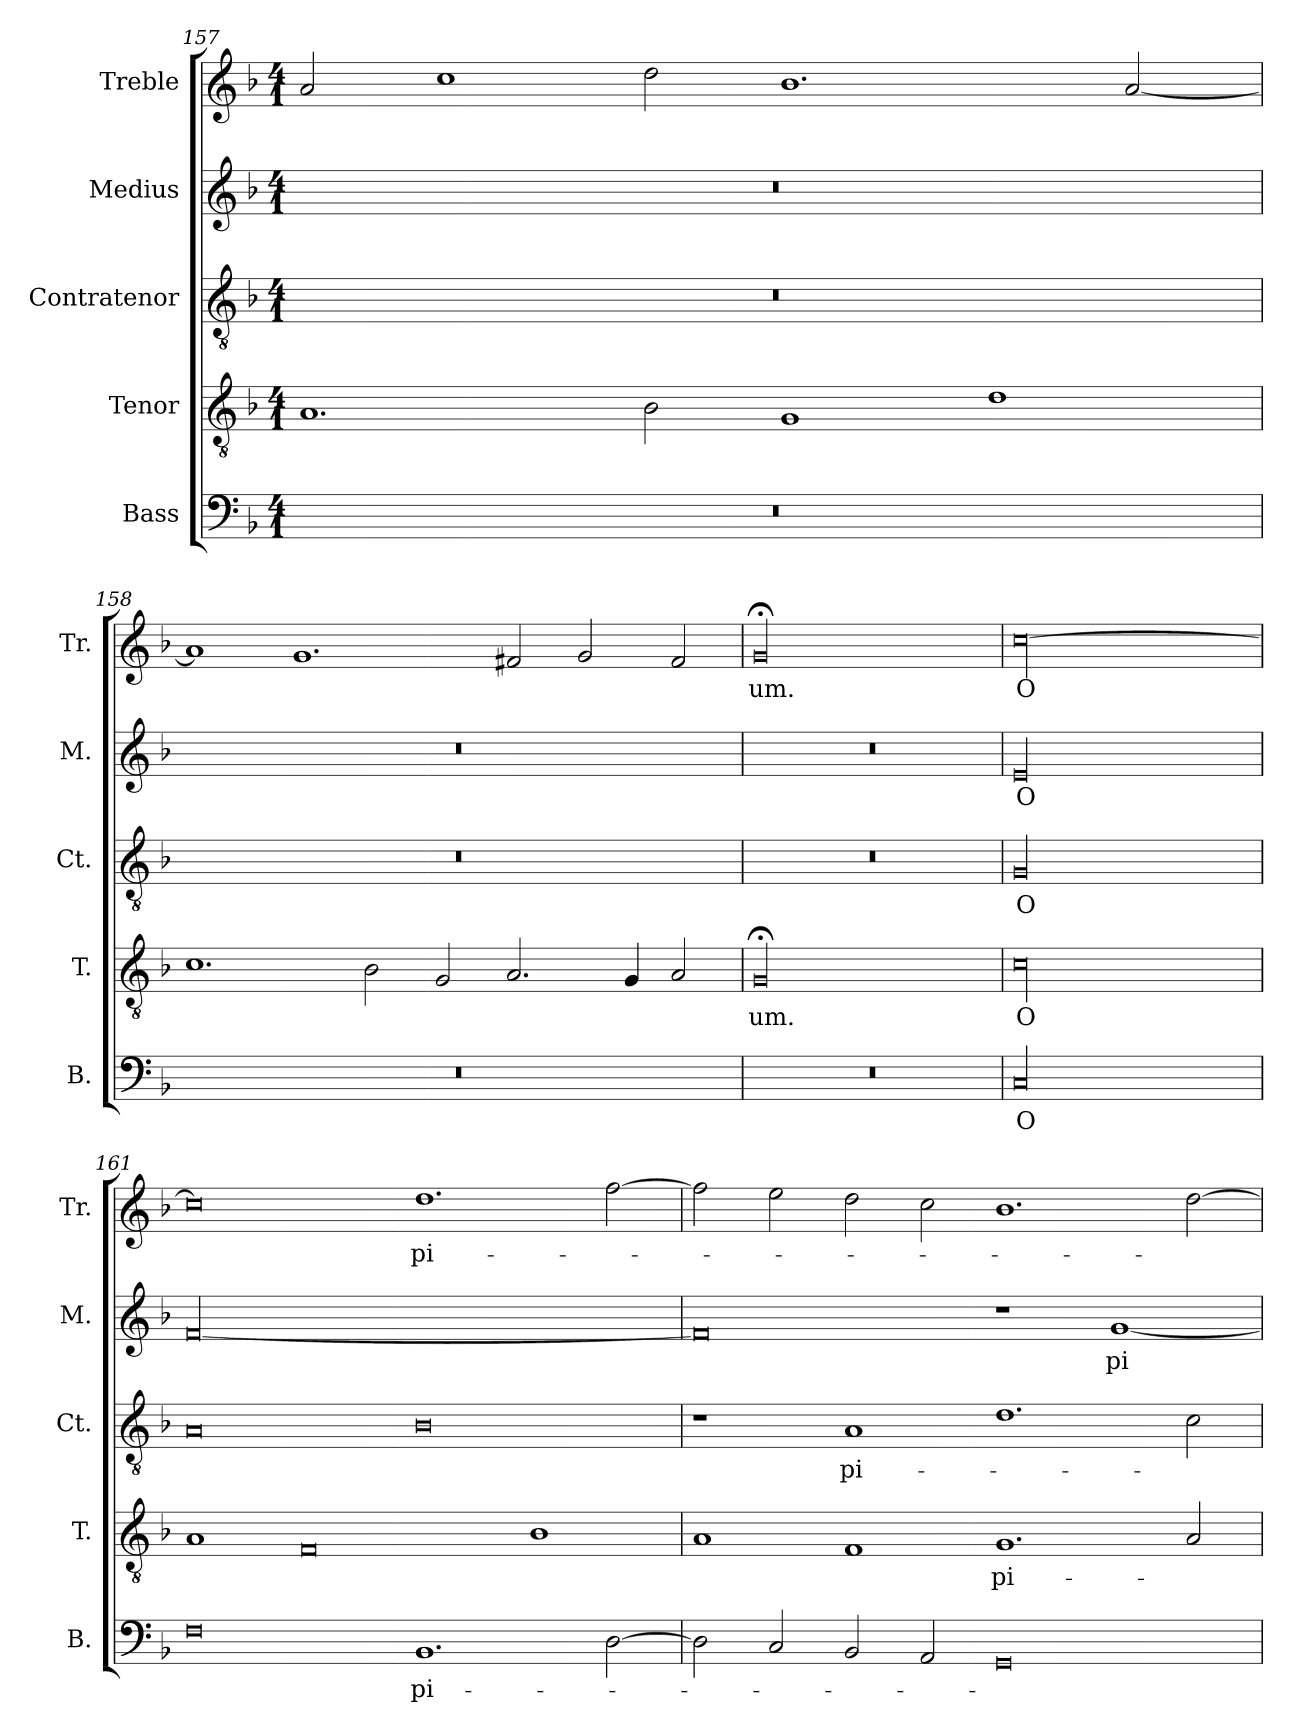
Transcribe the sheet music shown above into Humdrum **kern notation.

**kern	**text	**kern	**text	**kern	**text	**kern	**text	**kern	**text
*part5	*part5	*part4	*part4	*part3	*part3	*part2	*part2	*part1	*part1
*staff5	*staff5	*staff4	*staff4	*staff3	*staff3	*staff2	*staff2	*staff1	*staff1
*I"Bass	*	*I"Tenor	*	*I"Contratenor	*	*I"Medius	*	*I"Treble	*
*I'B.	*	*I'T.	*	*I'Ct.	*	*I'M.	*	*I'Tr.	*
!!LO:PB:g=z
*clefF4	*	*clefGv2	*	*clefGv2	*	*clefG2	*	*clefG2	*
*	*	*ITrd7c12	*	*ITrd7c12	*	*	*	*	*
*k[b-]	*	*k[b-]	*	*k[b-]	*	*k[b-]	*	*k[b-]	*
*d:	*	*d:	*	*d:	*	*d:	*	*d:	*
*M4/1	*	*M4/1	*	*M4/1	*	*M4/1	*	*M4/1	*
=157	=157	=157	=157	=157	=157	=157	=157	=157	=157
!LO:N:vis=1	!	!	!	!LO:N:vis=1	!	!LO:N:vis=1	!	!	!
00r	.	1.AAi	.	00r	.	00r	.	2ai/	.
.	.	.	.	.	.	.	.	1cci	.
.	.	2BB-i\	.	.	.	.	.	2ddi\	.
.	.	1GGi	.	.	.	.	.	1.b-i	.
.	.	1Di	.	.	.	.	.	.	.
.	.	.	.	.	.	.	.	[<2ai/	.
=158	=158	=158	=158	=158	=158	=158	=158	=158	=158
!LO:N:vis=1	!	!	!	!LO:N:vis=1	!	!LO:N:vis=1	!	!	!
00r	.	1.Ci	.	00r	.	00r	.	1ai]	.
.	.	.	.	.	.	.	.	1.gi	.
.	.	2BB-i\	.	.	.	.	.	.	.
.	.	2GGi/	.	.	.	.	.	.	.
.	.	2.AAi/	.	.	.	.	.	2f#Xi/	.
.	.	.	.	.	.	.	.	2gi/	.
.	.	4GGi/	.	.	.	.	.	.	.
.	.	2AAi/	.	.	.	.	.	2f#i/	.
=159	=159	=159	=159	=159	=159	=159	=159	=159	=159
!LO:N:vis=1	!	!	!	!	!	!	!	!	!
!	!	!	!LO:LY:b:color=#000000	!LO:N:vis=1	!	!LO:N:vis=1	!	!	!
!	!	!	!	!	!	!	!	!	!LO:LY:b:color=#000000
00r	.	00GG;i	-um.	00r	.	00r	.	00g;i	-um.
!!LO:LB:g=z
=160	=160	=160	=160	=160	=160	=160	=160	=160	=160
!	!LO:LY:b:color=#000000	!	!	!	!	!	!	!	!
!	!	!	!LO:LY:b:color=#000000	!	!	!	!	!	!
!	!	!	!	!	!LO:LY:b:color=#000000	!	!	!	!
!	!	!	!	!	!	!	!LO:LY:b:color=#000000	!	!
!	!	!	!	!	!	!	!	!	!LO:LY:b:color=#000000
00Ci	O	00Ci	O	00GGi	O	00ei	O	[>00cci	O
=161	=161	=161	=161	=161	=161	=161	=161	=161	=161
0Fi	.	1AAi	.	0AAi	.	[<00fi	.	0cci]	.
.	.	0FFi	.	.	.	.	.	.	.
!	!LO:LY:b:color=#000000	!	!	!	!	!	!	!	!
!	!	!	!	!	!	!	!	!	!LO:LY:b:color=#000000
1.BB-i	pi-	.	.	0BB-i	.	.	.	1.ddi	pi-
.	.	1BB-i	.	.	.	.	.	.	.
[>2Di\	.	.	.	.	.	.	.	[>2ffi\	.
=162	=162	=162	=162	=162	=162	=162	=162	=162	=162
2Di\]	.	1AAi	.	1r	.	0fi]	.	2ffi\]	.
2Ci/	.	.	.	.	.	.	.	2eei\	.
!	!	!	!	!	!LO:LY:b:color=#000000	!	!	!	!
2BB-i/	.	1FFi	.	1AAi	pi-	.	.	2ddi\	.
2AAi/	.	.	.	.	.	.	.	2cci\	.
!	!	!	!LO:LY:b:color=#000000	!	!	!	!	!	!
0GGi	.	1.GGi	pi-	1.Di	.	1r	.	1.b-i	.
!	!	!	!	!	!	!	!LO:LY:b:color=#000000	!	!
.	.	.	.	.	.	[<1gi	pi-	.	.
.	.	2AAi/	.	2Ci\	.	.	.	[>2ddi\	.
=	=	=	=	=	=	=	=	=	=
*-	*-	*-	*-	*-	*-	*-	*-	*-	*-
